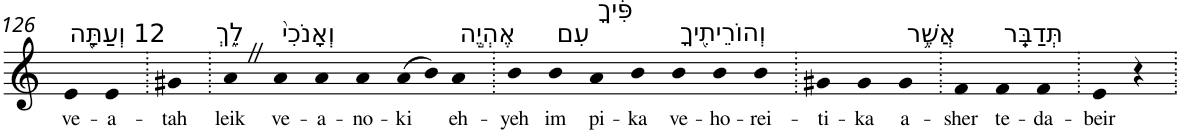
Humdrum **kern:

**kern	**text
*part1	*part1
*staff1	*staff1
*I"Piano	*
*I'Pno	*
!!LO:PB:g=z
*clefG2	*
*k[]	*
=126	=126
!LO:TX:a:t=12 וְעַתָּ֖ה	!
!	!LO:LY:b
4e	ve-
!	!LO:LY:b
4e	-a-
=127.	=127.
!	!LO:LY:b
4g#X	-tah
=128.	=128.
!LO:TX:a:t=לֵ֑ךְ	!
!	!LO:LY:b
4aZ	leik
!LO:TX:a:t=וְאָנֹכִי֙	!
!	!LO:LY:b
4a	ve-
!	!LO:LY:b
4a	-a-
!	!LO:LY:b
4a	-no-
!	!LO:LY:b
(>8a	-ki
8b)	.
!LO:TX:a:t=אֶהְיֶ֣ה	!
!	!LO:LY:b
4a	eh-
=129.	=129.
!	!LO:LY:b
4b	-yeh
!LO:TX:a:t=עִם	!
!	!LO:LY:b
4b	im
!LO:TX:a:t=פִּ֔יךָ	!
!	!LO:LY:b
4a	pi-
!	!LO:LY:b
4b	-ka
!LO:TX:a:t=וְהוֹרֵיתִ֖יךָ	!
!	!LO:LY:b
4b	ve-
!	!LO:LY:b
4b	-ho-
!	!LO:LY:b
4b	-rei-
=130.	=130.
!	!LO:LY:b
4g#X	-ti-
!	!LO:LY:b
4g#	-ka
!LO:TX:a:t=אֲשֶׁ֥ר	!
!	!LO:LY:b
4g#	a-
=131.	=131.
!	!LO:LY:b
4f	-sher
!LO:TX:a:t=תְּדַבֵּֽר	!
!	!LO:LY:b
4f	te-
!	!LO:LY:b
4f	-da-
=132.	=132.
!	!LO:LY:b
4e	-beir
4r	.
=.	=.
*-	*-
